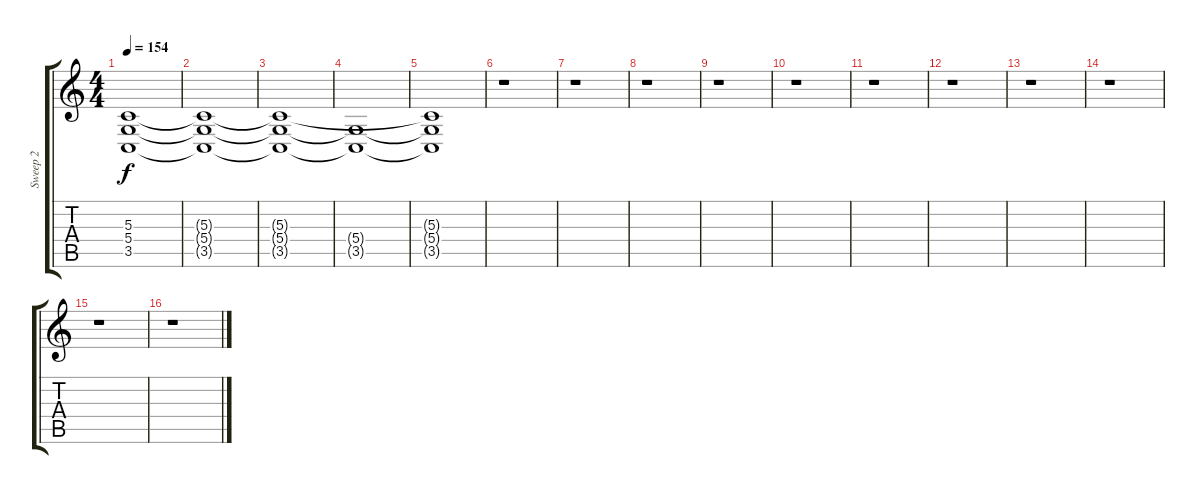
\track ("Sweep 2" "Sweep 2") {instrument pad8sweep}
\staff {score tabs}
\tuning (E4 B3 G3 D3 A2 D2) {hide}
\ts (4 4)
\tempo 154
\clef g2
\ks c
(5.3{t} 5.4{t} 3.5{t}).1{dy f} |
(5.3{t} 5.4{t} 3.5{t}).1 |
(5.3{t} 5.4{t} 3.5{t}).1 |
(5.4{t} 3.5{t}).1 |
(5.3{t} 5.4{t} 3.5{t}).1 |
r.1 |
r.1 |
r.1 |
r.1 |
r.1 |
r.1 |
r.1 |
r.1 |
r.1 |
r.1 |
r.1
